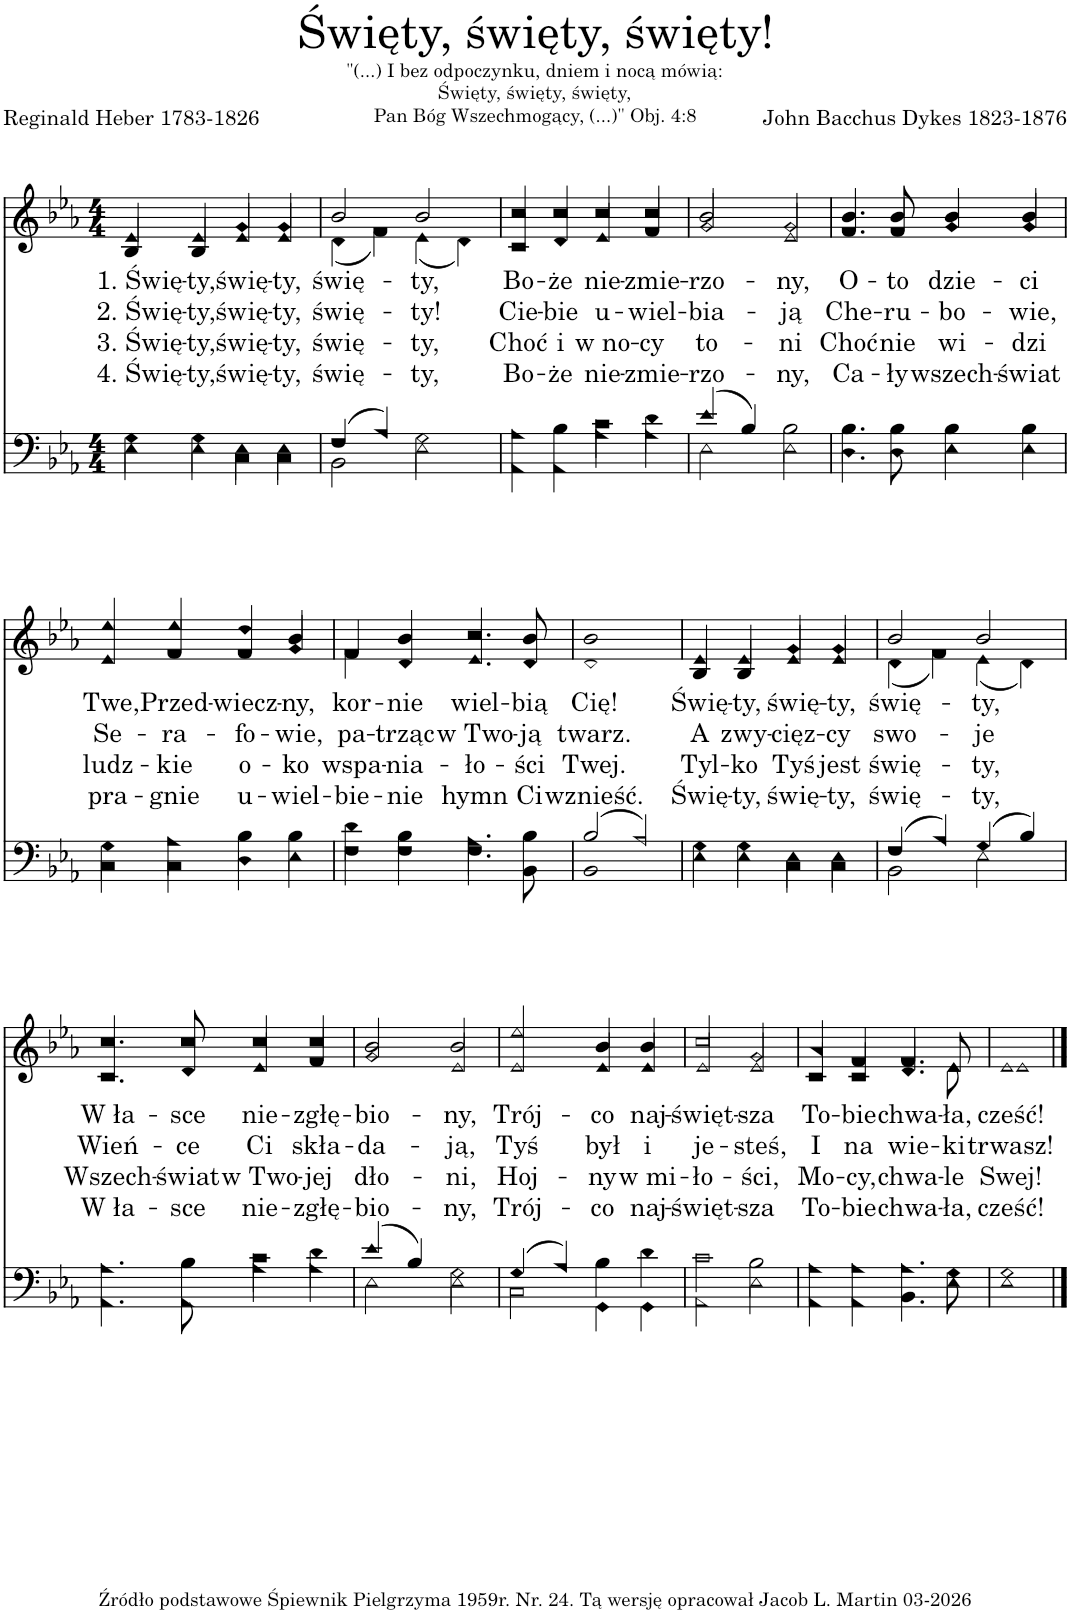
**kern	**kern	**text	**text	**text	**text
*part2	*part1	*part1	*part1	*part1	*part1
*staff2	*staff1	*staff1	*staff1	*staff1	*staff1
*I"Men	*I"Women	*	*	*	*
*clefF4	*clefG2	*	*	*	*
*k[b-e-a-]	*k[b-e-a-]	*	*	*	*
*M4/4	*M4/4	*	*	*	*
=1	=1	=1	=1	=1	=1
*^	*	*	*	*	*
!	!	!	!LO:LY:b	!LO:LY:b	!LO:LY:b	!LO:LY:b
*	*	*^	*	*	*	*
4G\	4E-\	4e-/	4B-/	1. Świę-	2. Świę-	3. Świę-	4. Świę-
!	!	!	!	!LO:LY:b	!LO:LY:b	!LO:LY:b	!LO:LY:b
4G\	4E-\	4e-/	4B-/	-ty,	-ty,	-ty,	-ty,
!	!	!	!	!LO:LY:b	!LO:LY:b	!LO:LY:b	!LO:LY:b
4E-\	4C\	4g/	4e-/	świę-	świę-	świę-	świę-
!	!	!	!	!LO:LY:b	!LO:LY:b	!LO:LY:b	!LO:LY:b
4E-\	4C\	4g/	4e-/	-ty,	-ty,	-ty,	-ty,
=2	=2	=2	=2	=2	=2	=2	=2
!	!	!	!	!LO:LY:b	!LO:LY:b	!LO:LY:b	!LO:LY:b
(4F/	2BB-\	2b-/	(4d\	świę-	świę-	świę-	świę-
4A-/)	.	.	4f\)	.	.	.	.
!	!	!	!	!LO:LY:b	!LO:LY:b	!LO:LY:b	!LO:LY:b
2G\	2E-\	2b-/	(4e-\	-ty,	-ty!	-ty,	-ty,
.	.	.	4d\)	.	.	.	.
=3	=3	=3	=3	=3	=3	=3	=3
!	!	!	!	!LO:LY:b	!LO:LY:b	!LO:LY:b	!LO:LY:b
4A-\	4AA-\	4cc/	4c/	Bo-	Cie-	Choć	Bo-
!	!	!	!	!LO:LY:b	!LO:LY:b	!LO:LY:b	!LO:LY:b
4B-\	4AA-\	4cc/	4d/	-że	-bie	i	-że
!	!	!	!	!LO:LY:b	!LO:LY:b	!LO:LY:b	!LO:LY:b
4c\	4A-\	4cc/	4e-/	nie-	u-	w no-	nie-
!	!	!	!	!LO:LY:b	!LO:LY:b	!LO:LY:b	!LO:LY:b
4d\	4A-\	4cc/	4f/	-zmie-	-wiel-	-cy	-zmie-
=4	=4	=4	=4	=4	=4	=4	=4
!	!	!	!	!LO:LY:b	!LO:LY:b	!LO:LY:b	!LO:LY:b
(4e-/	2E-\	2b-/	2g/	-rzo-	-bia-	to-	-rzo-
4B-/)	.	.	.	.	.	.	.
!	!	!	!	!LO:LY:b	!LO:LY:b	!LO:LY:b	!LO:LY:b
2B-\	2E-\	2g/	2e-/	-ny,	-ją	-ni	-ny,
=5	=5	=5	=5	=5	=5	=5	=5
!	!	!	!	!LO:LY:b	!LO:LY:b	!LO:LY:b	!LO:LY:b
4.B-\	4.D\	4.b-/	4.f/	O-	Che-	Choć	Ca-
!	!	!	!	!LO:LY:b	!LO:LY:b	!LO:LY:b	!LO:LY:b
8B-\	8D\	8b-/	8f/	-to	-ru-	nie	-ły
!	!	!	!	!LO:LY:b	!LO:LY:b	!LO:LY:b	!LO:LY:b
4B-\	4E-\	4b-/	4g/	dzie-	-bo-	wi-	wszech-
!	!	!	!	!LO:LY:b	!LO:LY:b	!LO:LY:b	!LO:LY:b
4B-\	4E-\	4b-/	4g/	-ci	-wie,	-dzi	-świat
!!LO:LB:g=z	!!
=6	=6	=6	=6	=6	=6	=6	=6
!	!	!	!	!LO:LY:b	!LO:LY:b	!LO:LY:b	!LO:LY:b
4G\	4C\	4ee-/	4e-/	Twe,	Se-	ludz-	pra-
!	!	!	!	!LO:LY:b	!LO:LY:b	!LO:LY:b	!LO:LY:b
4A-\	4C\	4ee-/	4f/	Przed-	-ra-	-kie	-gnie
!	!	!	!	!LO:LY:b	!LO:LY:b	!LO:LY:b	!LO:LY:b
4B-\	4D\	4dd/	4f/	-wiecz-	-fo-	o-	u-
!	!	!	!	!LO:LY:b	!LO:LY:b	!LO:LY:b	!LO:LY:b
4B-\	4E-\	4b-/	4g/	-ny,	-wie,	-ko	-wiel-
=7	=7	=7	=7	=7	=7	=7	=7
!	!	!	!	!LO:LY:b	!LO:LY:b	!LO:LY:b	!LO:LY:b
4d\	4F\	4f/	4f\	kor-	pa-	wspa-	-bie-
!	!	!	!	!LO:LY:b	!LO:LY:b	!LO:LY:b	!LO:LY:b
4B-\	4F\	4b-/	4d/	-nie	-trząc	-nia-	-nie
!	!	!	!	!LO:LY:b	!LO:LY:b	!LO:LY:b	!LO:LY:b
4.A-\	4.F\	4.cc/	4.e-/	wiel-	w Two-	-ło-	hymn
!	!	!	!	!LO:LY:b	!LO:LY:b	!LO:LY:b	!LO:LY:b
8B-\	8BB-\	8b-/	8d/	-bią	-ją	-ści	Ci
=8	=8	=8	=8	=8	=8	=8	=8
!	!	!	!	!LO:LY:b	!LO:LY:b	!LO:LY:b	!LO:LY:b
(2B-/	1BB-	1b-	1d	Cię!	twarz.	Twej.	wznieść.
2A-/)	.	.	.	.	.	.	.
=9	=9	=9	=9	=9	=9	=9	=9
!	!	!	!	!LO:LY:b	!LO:LY:b	!LO:LY:b	!LO:LY:b
4G\	4E-\	4e-/	4B-/	Świę-	A	Tyl-	Świę-
!	!	!	!	!LO:LY:b	!LO:LY:b	!LO:LY:b	!LO:LY:b
4G\	4E-\	4e-/	4B-/	-ty,	zwy-	-ko	-ty,
!	!	!	!	!LO:LY:b	!LO:LY:b	!LO:LY:b	!LO:LY:b
4E-\	4C\	4g/	4e-/	świę-	-cięz-	Tyś	świę-
!	!	!	!	!LO:LY:b	!LO:LY:b	!LO:LY:b	!LO:LY:b
4E-\	4C\	4g/	4e-/	-ty,	-cy	jest	-ty,
=10	=10	=10	=10	=10	=10	=10	=10
!	!	!	!	!LO:LY:b	!LO:LY:b	!LO:LY:b	!LO:LY:b
(4F/	2BB-\	2b-/	(4d\	świę-	swo-	świę-	świę-
4A-/)	.	.	4f\)	.	.	.	.
!	!	!	!	!LO:LY:b	!LO:LY:b	!LO:LY:b	!LO:LY:b
(4G/	2E-\	2b-/	(4e-\	-ty,	-je	-ty,	-ty,
4B-/)	.	.	4d\)	.	.	.	.
!!LO:LB:g=z	!!
=11	=11	=11	=11	=11	=11	=11	=11
!	!	!	!	!LO:LY:b	!LO:LY:b	!LO:LY:b	!LO:LY:b
4.A-\	4.AA-\	4.cc/	4.c/	W ła-	Wień-	Wszech-	W ła-
!	!	!	!	!LO:LY:b	!LO:LY:b	!LO:LY:b	!LO:LY:b
8B-\	8AA-\	8cc/	8d/	-sce	-ce	-świat	-sce
!	!	!	!	!LO:LY:b	!LO:LY:b	!LO:LY:b	!LO:LY:b
4c\	4A-\	4cc/	4e-/	nie-	Ci	w Two-	nie-
!	!	!	!	!LO:LY:b	!LO:LY:b	!LO:LY:b	!LO:LY:b
4d\	4A-\	4cc/	4f/	-zgłę-	skła-	-jej	-zgłę-
=12	=12	=12	=12	=12	=12	=12	=12
!	!	!	!	!LO:LY:b	!LO:LY:b	!LO:LY:b	!LO:LY:b
(4e-/	2E-\	2b-/	2g/	-bio-	-da-	dło-	-bio-
4B-/)	.	.	.	.	.	.	.
!	!	!	!	!LO:LY:b	!LO:LY:b	!LO:LY:b	!LO:LY:b
2G\	2E-\	2b-/	2e-/	-ny,	-ją,	-ni,	-ny,
=13	=13	=13	=13	=13	=13	=13	=13
!	!	!	!	!LO:LY:b	!LO:LY:b	!LO:LY:b	!LO:LY:b
(4G/	2C\	2ee-/	2e-/	Trój-	Tyś	Hoj-	Trój-
4A-/)	.	.	.	.	.	.	.
!	!	!	!	!LO:LY:b	!LO:LY:b	!LO:LY:b	!LO:LY:b
4B-\	4GG\	4b-/	4e-/	-co	był	-ny	-co
!	!	!	!	!LO:LY:b	!LO:LY:b	!LO:LY:b	!LO:LY:b
4d\	4GG\	4b-/	4e-/	naj-	i	w mi-	naj-
=14	=14	=14	=14	=14	=14	=14	=14
!	!	!	!	!LO:LY:b	!LO:LY:b	!LO:LY:b	!LO:LY:b
2c\	2AA-\	2cc/	2e-/	-święt-	je-	-ło-	-święt-
!	!	!	!	!LO:LY:b	!LO:LY:b	!LO:LY:b	!LO:LY:b
2B-\	2E-\	2g/	2e-/	-sza	-steś,	-ści,	-sza
=15	=15	=15	=15	=15	=15	=15	=15
!	!	!	!	!LO:LY:b	!LO:LY:b	!LO:LY:b	!LO:LY:b
4A-\	4AA-\	4a-/	4c/	To-	I	Mo-	To-
!	!	!	!	!LO:LY:b	!LO:LY:b	!LO:LY:b	!LO:LY:b
4A-\	4AA-\	4f/	4c/	-bie	na	-cy,	-bie
!	!	!	!	!LO:LY:b	!LO:LY:b	!LO:LY:b	!LO:LY:b
4.A-\	4.BB-\	4.f/	4.d/	chwa-	wie-	chwa-	chwa-
!	!	!	!	!LO:LY:b	!LO:LY:b	!LO:LY:b	!LO:LY:b
8G\	8E-\	8e-/	8e-\	-ła,	-ki	-le	-ła,
=16	=16	=16	=16	=16	=16	=16	=16
!	!	!	!	!LO:LY:b	!LO:LY:b	!LO:LY:b	!LO:LY:b
1G	1E-	1e-	1e-	cześć!	trwasz!	Swej!	cześć!
*v	*v	*	*	*	*	*	*
*	*v	*v	*	*	*	*
==	==	==	==	==	==
*-	*-	*-	*-	*-	*-
